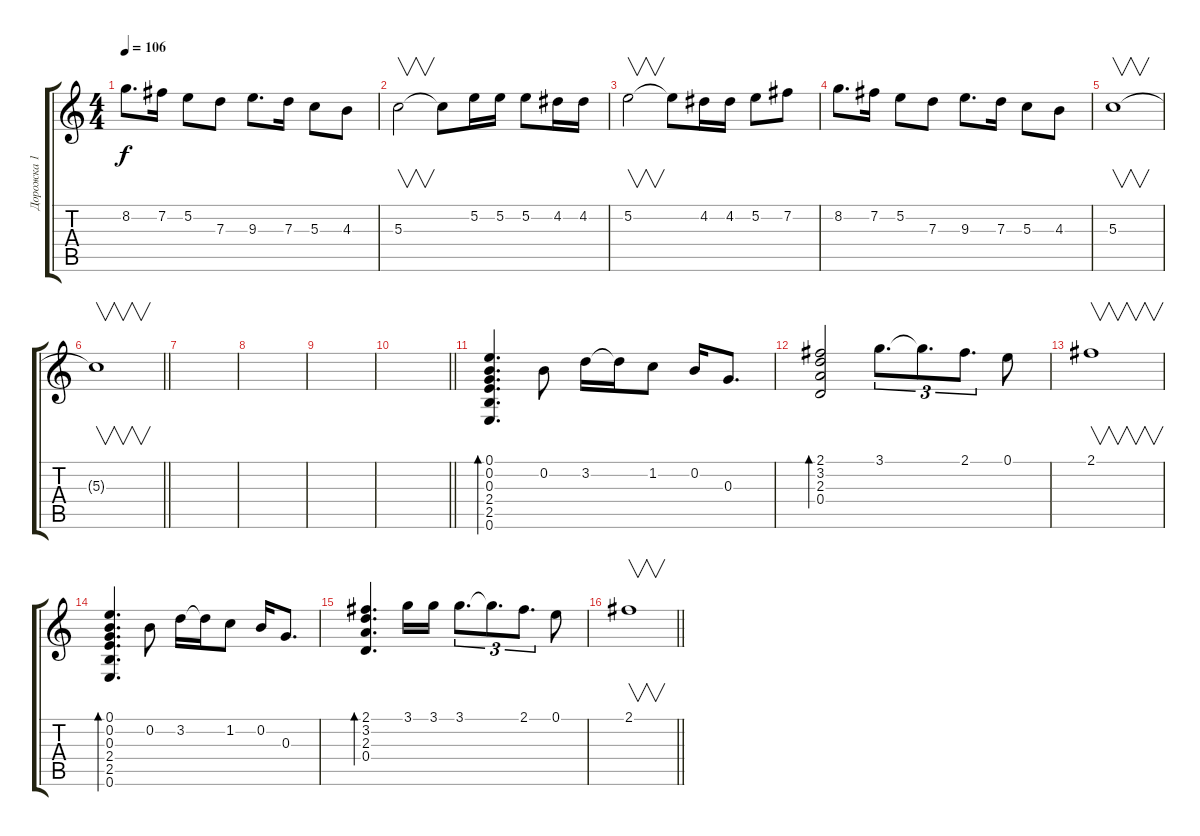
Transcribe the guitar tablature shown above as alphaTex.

\track ("Дорожка 1" "Дорожка 1") {instrument acousticguitarsteel}
\staff {score tabs}
\tuning (E4 B3 G3 D3 A2 E2) {hide}
\ts (4 4)
\tempo 106
\clef g2
\ks c
8.2.8{d dy f} 7.2.16 5.2.8 7.3.8 9.3.8{d} 7.3.16 5.3.8 4.3.8 |
5.3.2{v} 5.3{t}.8 5.2.16 5.2.16 5.2.8 4.2.16 4.2.16 |
5.2.2{v} 5.2{t}.8 4.2.16 4.2.16 5.2.8 7.2.8 |
8.2.8{d} 7.2.16 5.2.8 7.3.8 9.3.8{d} 7.3.16 5.3.8 4.3.8 |
5.3.1{v} |
\barLineRight lightlight
5.3{t}.1{v} |
|
|
|
\barLineRight lightlight
|
(0.1 0.2 0.3 2.4 2.5 0.6).4{d bd 240 instrument electricguitarclean} 0.2.8 3.2.16 3.2{t}.16 1.2.8 0.2.16 0.3.8{d} |
(2.1 3.2 2.3 0.4).2{bd 240} 3.1.8{d tu (3 2)} 3.1{t}.8{d tu (3 2)} 2.1.8{d tu (3 2)} 0.1.8 |
2.1.1{v} |
(0.1 0.2 0.3 2.4 2.5 0.6).4{d bd 240} 0.2.8 3.2.16 3.2{t}.16 1.2.8 0.2.16 0.3.8{d} |
(2.1 3.2 2.3 0.4).4{d bd 240} 3.1.16 3.1.16 3.1.8{d tu (3 2)} 3.1{t}.8{d tu (3 2)} 2.1.8{d tu (3 2)} 0.1.8 |
\barLineRight lightlight
2.1.1{v}
